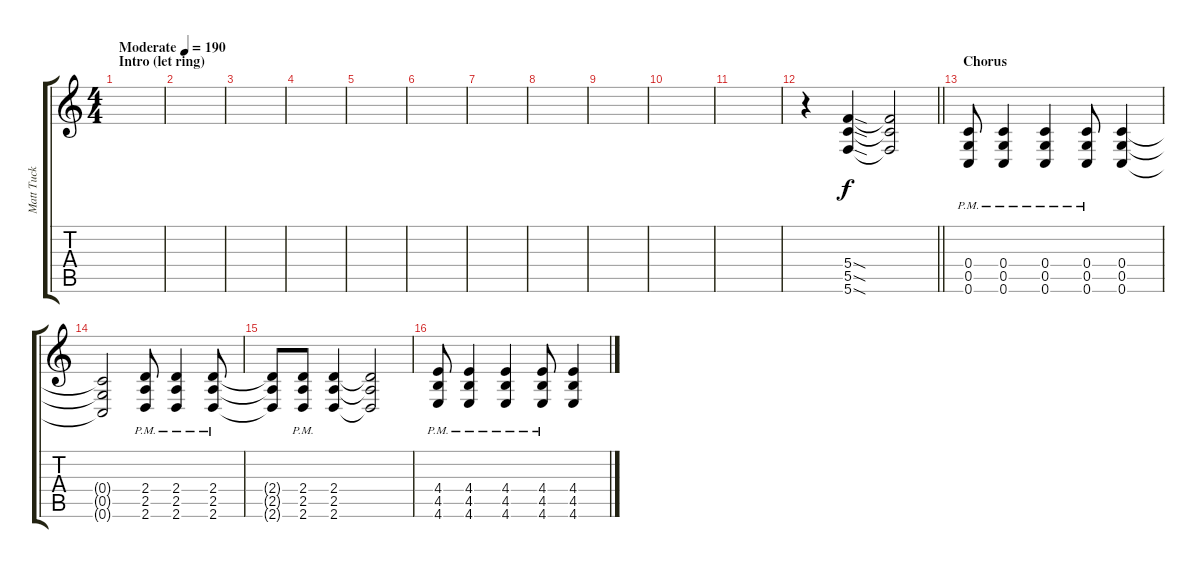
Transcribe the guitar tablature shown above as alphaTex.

\track ("Matt Tuck Guitar" "Matt Tuck ") {instrument distortionguitar}
\staff {score tabs}
\tuning (D4 A3 F3 C3 G2 C2) {hide}
\ts (4 4)
\section ("" "Intro (let ring)")
\tempo (190 "Moderate")
\clef g2
\ks c
|
|
|
|
|
|
|
|
|
|
|
\barLineRight lightlight
r.4 (5.4{sod} 5.5{sod} 5.6{sod}).4 (5.4{t} 5.5{t} 5.6{t}).2 |
\section ("" "Chorus")
(0.4{pm} 0.5{pm} 0.6{pm}).8 (0.4{pm} 0.5{pm} 0.6{pm}).4 (0.4{pm} 0.5{pm} 0.6{pm}).4 (0.4{pm} 0.5{pm} 0.6{pm}).8 (0.4 0.5 0.6).4 |
(0.4{t} 0.5{t} 0.6{t}).2 (2.4{pm} 2.5{pm} 2.6{pm}).8 (2.4{pm} 2.5{pm} 2.6{pm}).4 (2.4{pm} 2.5{pm} 2.6{pm}).8 |
(2.4{t} 2.5{t} 2.6{t}).8 (2.4{pm} 2.5{pm} 2.6{pm}).8 (2.4 2.5 2.6).4 (2.4{t} 2.5{t} 2.6{t}).2 |
(4.4{pm} 4.5{pm} 4.6{pm}).8 (4.4{pm} 4.5{pm} 4.6{pm}).4 (4.4{pm} 4.5{pm} 4.6{pm}).4 (4.4{pm} 4.5{pm} 4.6{pm}).8 (4.4 4.5 4.6).4
